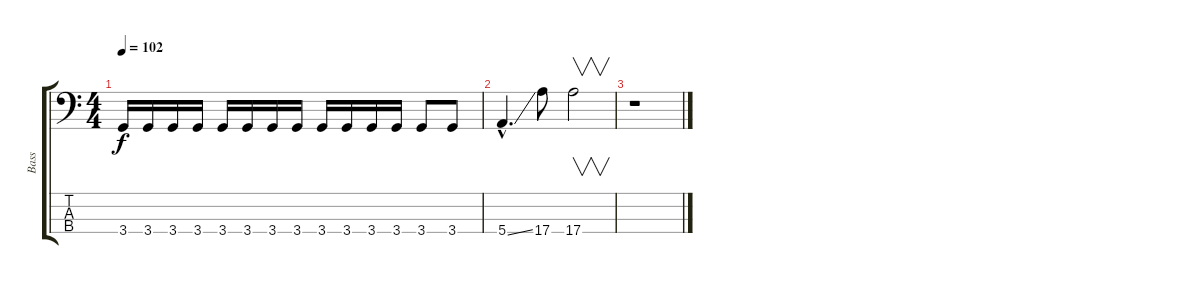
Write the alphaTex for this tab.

\track ("Bass" "Bass") {instrument electricbasspick}
\staff {score tabs}
\tuning (G2 D2 A1 E1) {hide}
\ts (4 4)
\tempo 102
\clef f4
\ks c
3.4.16{dy f} 3.4.16 3.4.16 3.4.16 3.4.16 3.4.16 3.4.16 3.4.16 3.4.16 3.4.16 3.4.16 3.4.16 3.4.8 3.4.8 |
5.4{ss hac}.4{d} 17.4.8 17.4.2{v} |
r.1
